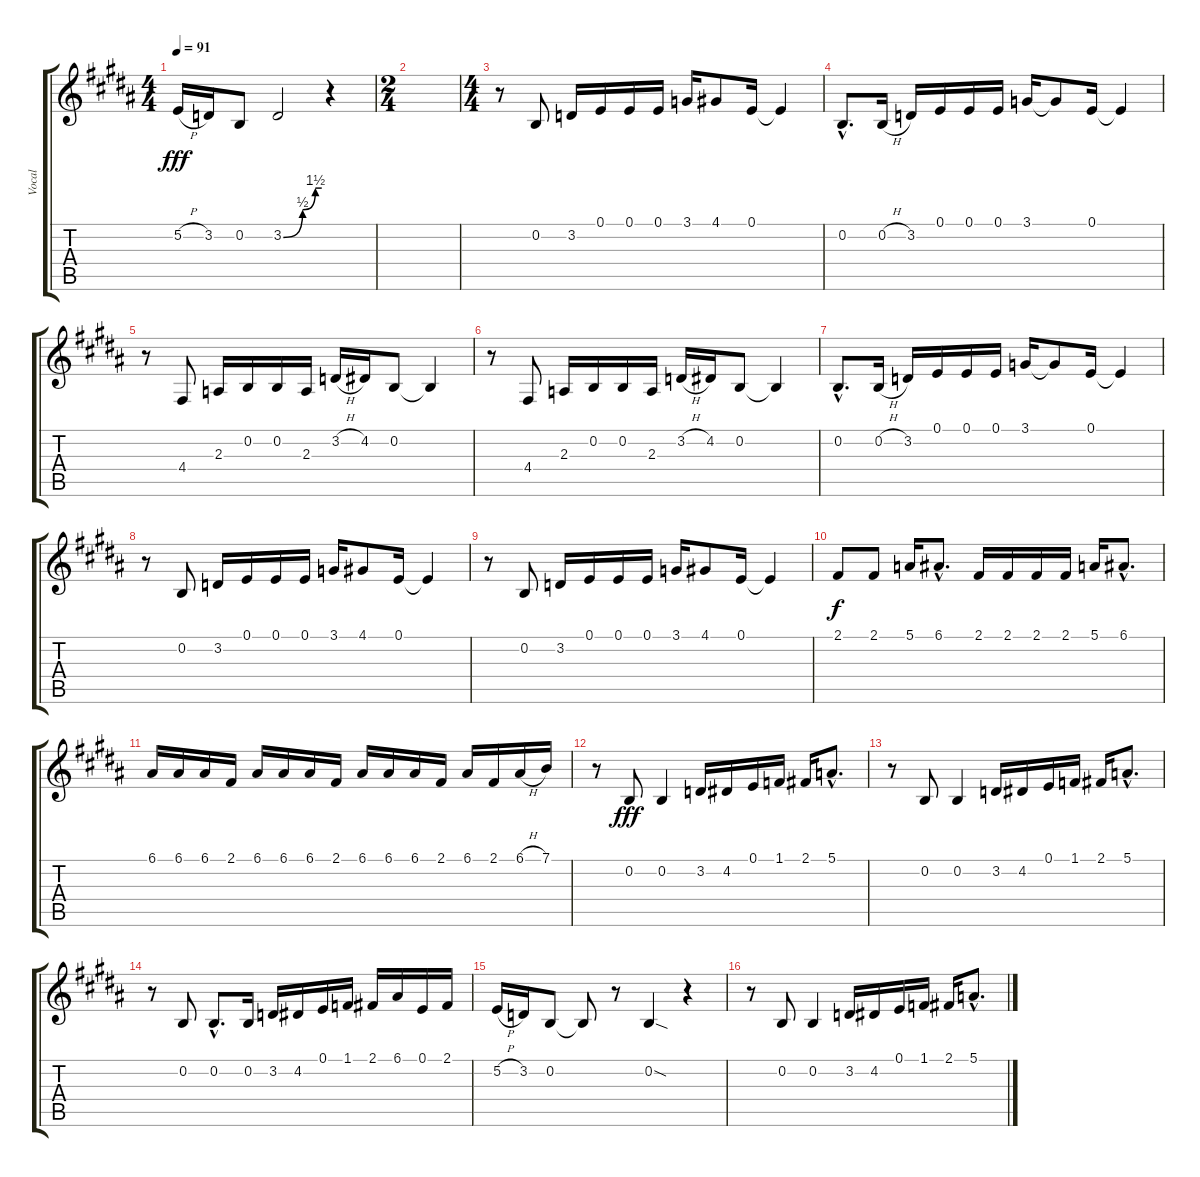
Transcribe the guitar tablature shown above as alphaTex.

\track ("Vocal" "Vocal") {instrument reedorgan}
\staff {score tabs}
\tuning (E4 B3 G3 D3 A2 E2) {hide}
\ts (4 4)
\tempo 91
\clef g2
\ks b
5.2{h}.16{dy fff} 3.2.16 0.2.8 3.2{be (custom 0 0 30 2 50 6 60 6)}.2 r.4 |
\ts (2 4)
|
\ts (4 4)
r.8 0.2.8 3.2.16 0.1.16 0.1.16 0.1.16 3.1.16 4.1.8 0.1.16 0.1{t}.4 |
0.2{hac}.8{d} 0.2{h}.16 3.2.16 0.1.16 0.1.16 0.1.16 3.1.16 3.1{t}.8 0.1.16 0.1{t}.4 |
r.8 4.4.8 2.3.16 0.2.16 0.2.16 2.3.16 3.2{h}.16 4.2.16 0.2.8 0.2{t}.4 |
r.8 4.4.8 2.3.16 0.2.16 0.2.16 2.3.16 3.2{h}.16 4.2.16 0.2.8 0.2{t}.4 |
0.2{hac}.8{d} 0.2{h}.16 3.2.16 0.1.16 0.1.16 0.1.16 3.1.16 3.1{t}.8 0.1.16 0.1{t}.4 |
r.8 0.2.8 3.2.16 0.1.16 0.1.16 0.1.16 3.1.16 4.1.8 0.1.16 0.1{t}.4 |
r.8 0.2.8 3.2.16 0.1.16 0.1.16 0.1.16 3.1.16 4.1.8 0.1.16 0.1{t}.4 |
2.1.8{dy f} 2.1.8 5.1.16 6.1{hac}.8{d} 2.1.16 2.1.16 2.1.16 2.1.16 5.1.16 6.1{hac}.8{d} |
6.1.16 6.1.16 6.1.16 2.1.16 6.1.16 6.1.16 6.1.16 2.1.16 6.1.16 6.1.16 6.1.16 2.1.16 6.1.16 2.1.16 6.1{h}.16 7.1.16 |
r.8 0.2.8{dy fff} 0.2.4 3.2.16 4.2.16 0.1.16 1.1.16 2.1.16 5.1{hac}.8{d} |
r.8 0.2.8 0.2.4 3.2.16 4.2.16 0.1.16 1.1.16 2.1.16 5.1{hac}.8{d} |
r.8 0.2.8 0.2{hac}.8{d} 0.2.16 3.2.16 4.2.16 0.1.16 1.1.16 2.1.16 6.1.16 0.1.16 2.1.16 |
5.2{h}.16 3.2.16 0.2.8 0.2{t}.8 r.8 0.2{sod}.4 r.4 |
r.8 0.2.8 0.2.4 3.2.16 4.2.16 0.1.16 1.1.16 2.1.16 5.1{hac}.8{d}
